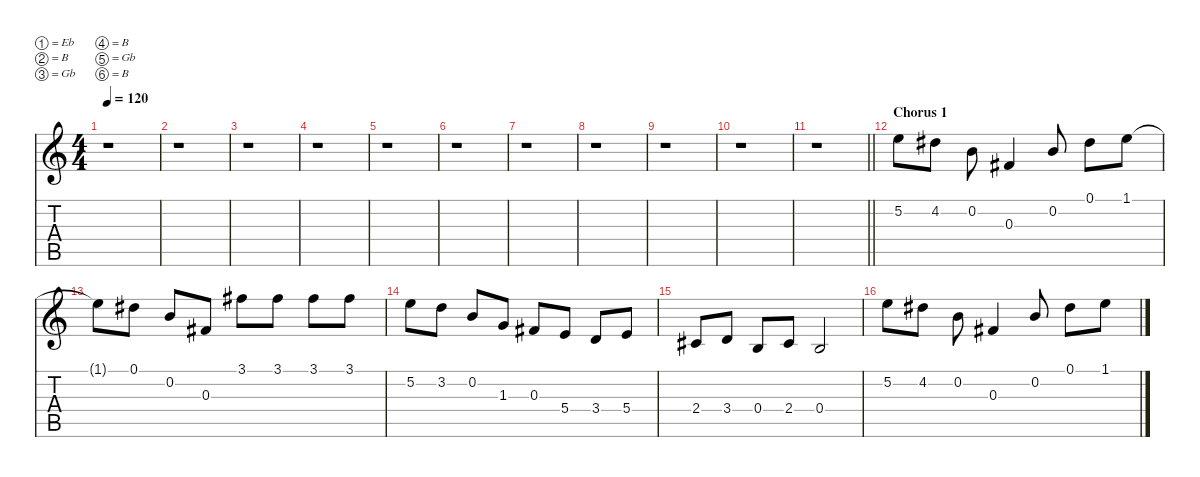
\defaultSystemsLayout 4
\hideDynamics
\bracketExtendMode nobrackets
\singleTrackTrackNamePolicy hidden
\multiTrackTrackNamePolicy hidden
\firstSystemTrackNameMode fullname
\firstSystemTrackNameOrientation horizontal
\otherSystemsTrackNameOrientation horizontal
\track ("Lead Guitar 2" "dist.guit.") {instrument distortionguitar}
\staff {score tabs}
\tuning (Eb4 B3 Gb3 B2 Gb2 B1)
\ts (4 4)
\tempo 120
\clef g2
\ks c
r.1{dy f beam Down} |
r.1{beam Down} |
r.1{beam Down} |
r.1{beam Down} |
r.1{beam Down} |
r.1{beam Down} |
r.1{beam Down} |
r.1{beam Down} |
r.1{beam Down} |
r.1{beam Down} |
\barLineRight lightlight
r.1{beam Down} |
\section ("" "Chorus 1")
5.2.8{beam Down} 4.2{acc #}.8{beam Down} 0.2.8{beam Down} 0.3{acc #}.4{beam Up} 0.2.8{beam Up} 0.1{acc #}.8{beam Down} 1.1.8{beam Down} |
1.1{t}.8{beam Down} 0.1{acc #}.8{beam Down} 0.2.8{beam Up} 0.3{acc #}.8{beam Up} 3.1{acc #}.8{beam Down} 3.1{acc #}.8{beam Down} 3.1{acc #}.8{beam Down} 3.1{acc #}.8{beam Down} |
5.2.8{beam Down} 3.2.8{beam Down} 0.2.8{beam Up} 1.3.8{beam Up} 0.3{acc #}.8{beam Up} 5.4.8{beam Up} 3.4.8{beam Up} 5.4.8{beam Up} |
2.4{acc #}.8{beam Up} 3.4.8{beam Up} 0.4.8{beam Up} 2.4{acc #}.8{beam Up} 0.4.2{beam Up} |
5.2.8{beam Down} 4.2{acc #}.8{beam Down} 0.2.8{beam Down} 0.3{acc #}.4{beam Up} 0.2.8{beam Up} 0.1{acc #}.8{beam Down} 1.1.8{beam Down}
